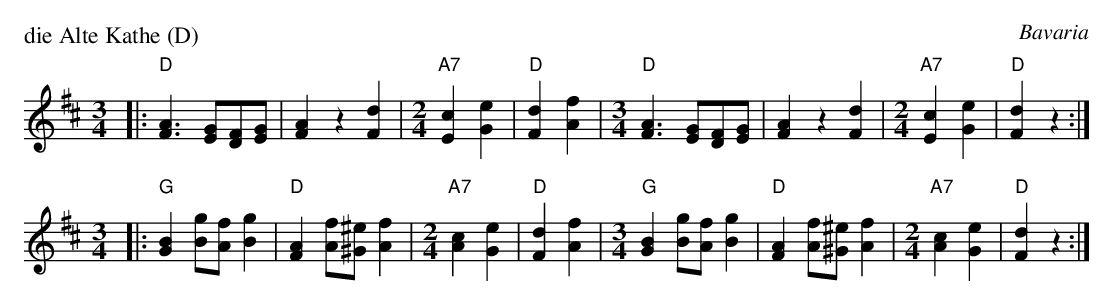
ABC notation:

X:1
P: die Alte Kathe (D)
O:Bavaria
M:3/4
K:D
|:      "D"[A3F3] [GE][FD][GE] | [A2F2] z2 [d2F2] |[M:2/4]"A7"[c2E2] [e2G2] | "D"[d2F2] [f2A2] \
|[M:3/4]"D"[A3F3] [GE][FD][GE] | [A2F2] z2 [d2F2] |[M:2/4]"A7"[c2E2] [e2G2] | "D"[d2F2] z2 :|
M:3/4
|:      "G"[B2G2] [gB][fA] [g2B2] | "D"[A2F2] [fA][^e^G] [f2A2] |[M:2/4]"A7"[c2A2] [e2G2] | "D"[d2F2] [f2A2] \
|[M:3/4]"G"[B2G2] [gB][fA] [g2B2] | "D"[A2F2] [fA][^e^G] [f2A2] |[M:2/4]"A7"[c2A2] [e2G2] | "D"[d2F2] z2 :|
